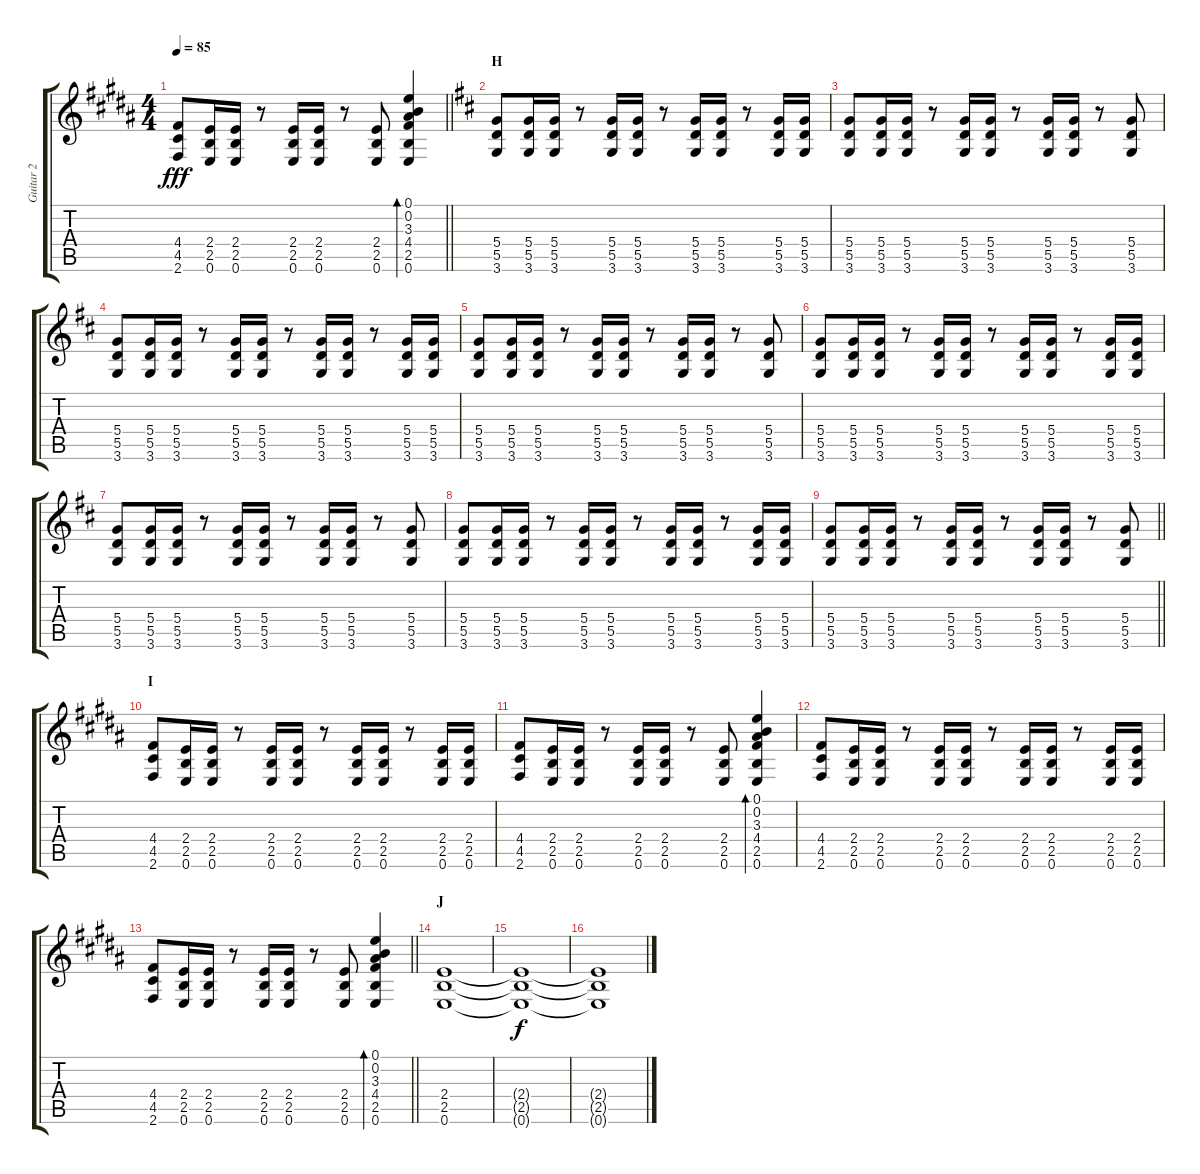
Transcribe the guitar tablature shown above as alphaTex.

\track ("Guitar 2" "Guitar 2") {instrument distortionguitar}
\staff {score tabs}
\tuning (E4 B3 G3 D3 A2 E2) {hide}
\ts (4 4)
\tempo 85
\clef g2
\barLineRight lightlight
\ks b
(4.4 4.5 2.6).8{dy fff} (2.4 2.5 0.6).16 (2.4 2.5 0.6).16 r.8 (2.4 2.5 0.6).16 (2.4 2.5 0.6).16 r.8 (2.4 2.5 0.6).8 (0.1 0.2 3.3 4.4 2.5 0.6).4{bd 120} |
\section ("" "H")
\ks d
(5.4 5.5 3.6).8 (5.4 5.5 3.6).16 (5.4 5.5 3.6).16 r.8 (5.4 5.5 3.6).16 (5.4 5.5 3.6).16 r.8 (5.4 5.5 3.6).16 (5.4 5.5 3.6).16 r.8 (5.4 5.5 3.6).16 (5.4 5.5 3.6).16 |
(5.4 5.5 3.6).8 (5.4 5.5 3.6).16 (5.4 5.5 3.6).16 r.8 (5.4 5.5 3.6).16 (5.4 5.5 3.6).16 r.8 (5.4 5.5 3.6).16 (5.4 5.5 3.6).16 r.8 (5.4 5.5 3.6).8 |
(5.4 5.5 3.6).8 (5.4 5.5 3.6).16 (5.4 5.5 3.6).16 r.8 (5.4 5.5 3.6).16 (5.4 5.5 3.6).16 r.8 (5.4 5.5 3.6).16 (5.4 5.5 3.6).16 r.8 (5.4 5.5 3.6).16 (5.4 5.5 3.6).16 |
(5.4 5.5 3.6).8 (5.4 5.5 3.6).16 (5.4 5.5 3.6).16 r.8 (5.4 5.5 3.6).16 (5.4 5.5 3.6).16 r.8 (5.4 5.5 3.6).16 (5.4 5.5 3.6).16 r.8 (5.4 5.5 3.6).8 |
(5.4 5.5 3.6).8 (5.4 5.5 3.6).16 (5.4 5.5 3.6).16 r.8 (5.4 5.5 3.6).16 (5.4 5.5 3.6).16 r.8 (5.4 5.5 3.6).16 (5.4 5.5 3.6).16 r.8 (5.4 5.5 3.6).16 (5.4 5.5 3.6).16 |
(5.4 5.5 3.6).8 (5.4 5.5 3.6).16 (5.4 5.5 3.6).16 r.8 (5.4 5.5 3.6).16 (5.4 5.5 3.6).16 r.8 (5.4 5.5 3.6).16 (5.4 5.5 3.6).16 r.8 (5.4 5.5 3.6).8 |
(5.4 5.5 3.6).8 (5.4 5.5 3.6).16 (5.4 5.5 3.6).16 r.8 (5.4 5.5 3.6).16 (5.4 5.5 3.6).16 r.8 (5.4 5.5 3.6).16 (5.4 5.5 3.6).16 r.8 (5.4 5.5 3.6).16 (5.4 5.5 3.6).16 |
\barLineRight lightlight
(5.4 5.5 3.6).8 (5.4 5.5 3.6).16 (5.4 5.5 3.6).16 r.8 (5.4 5.5 3.6).16 (5.4 5.5 3.6).16 r.8 (5.4 5.5 3.6).16 (5.4 5.5 3.6).16 r.8 (5.4 5.5 3.6).8 |
\section ("" "I")
\ks b
(4.4 4.5 2.6).8 (2.4 2.5 0.6).16 (2.4 2.5 0.6).16 r.8 (2.4 2.5 0.6).16 (2.4 2.5 0.6).16 r.8 (2.4 2.5 0.6).16 (2.4 2.5 0.6).16 r.8 (2.4 2.5 0.6).16 (2.4 2.5 0.6).16 |
(4.4 4.5 2.6).8 (2.4 2.5 0.6).16 (2.4 2.5 0.6).16 r.8 (2.4 2.5 0.6).16 (2.4 2.5 0.6).16 r.8 (2.4 2.5 0.6).8 (0.1 0.2 3.3 4.4 2.5 0.6).4{bd 120} |
(4.4 4.5 2.6).8 (2.4 2.5 0.6).16 (2.4 2.5 0.6).16 r.8 (2.4 2.5 0.6).16 (2.4 2.5 0.6).16 r.8 (2.4 2.5 0.6).16 (2.4 2.5 0.6).16 r.8 (2.4 2.5 0.6).16 (2.4 2.5 0.6).16 |
\barLineRight lightlight
(4.4 4.5 2.6).8 (2.4 2.5 0.6).16 (2.4 2.5 0.6).16 r.8 (2.4 2.5 0.6).16 (2.4 2.5 0.6).16 r.8 (2.4 2.5 0.6).8 (0.1 0.2 3.3 4.4 2.5 0.6).4{bd 120} |
\section ("" "J")
(2.4 2.5 0.6).1 |
(2.4{t} 2.5{t} 0.6{t}).1{dy f} |
(2.4{t} 2.5{t} 0.6{t}).1
